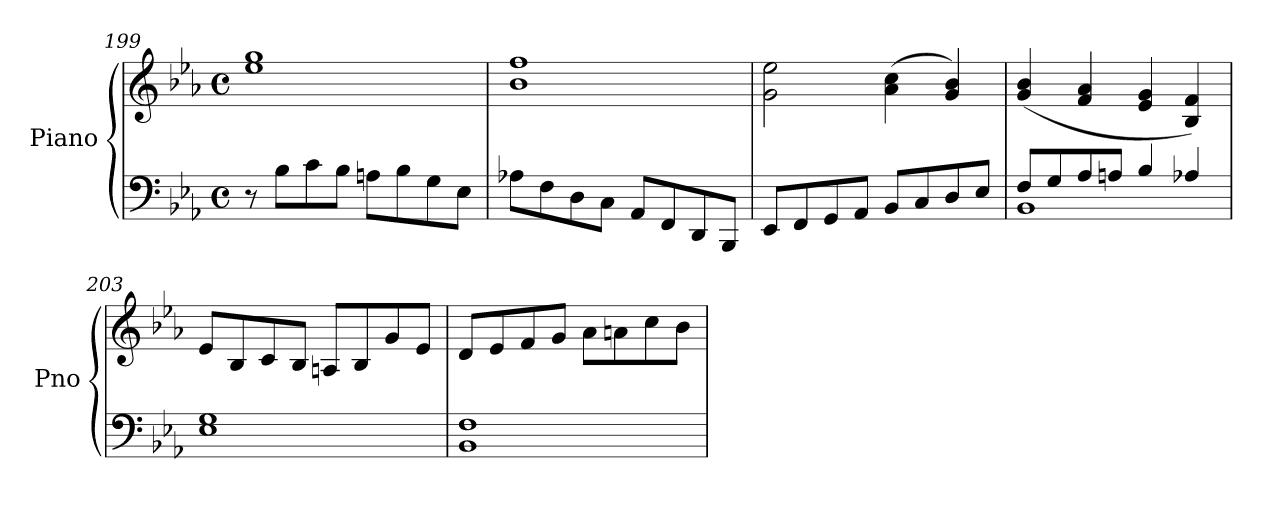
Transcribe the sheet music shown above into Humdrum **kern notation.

**kern	**kern	**dynam
*part1	*part1	*part1
*staff2	*staff1	*staff1/2
*I"Piano	*	*
*I'Pno	*	*
*clefF4	*clefG2	*
*k[b-e-a-]	*k[b-e-a-]	*
*M4/4	*M4/4	*
*met(c)	*met(c)	*
=199	=199	=199
!	!	!LO:DY:b
8r	1ee- 1gg	other-dynamics
8B-\L	.	.
8c\	.	.
8B-\J	.	.
8An\L	.	.
8B-\	.	.
8G\	.	.
8E-\J	.	.
!!LO:LB:g=z
=200	=200	=200
8A-X\L	1b- 1ff	.
8F\	.	.
8D\	.	.
8C\J	.	.
8AA-/L	.	.
8FF/	.	.
8DD/	.	.
8BBB-/J	.	.
!!LO:LB:g=z
=201	=201	=201
8EE-/L	2g\ 2ee-\	.
8FF/	.	.
8GG/	.	.
8AA-/J	.	.
8BB-/L	(>4a-\ 4cc\	.
8C/	.	.
8D/	4g/ 4b-/)	.
8E-/J	.	.
=202	=202	=202
*^	*	*
8F/L	1BB-	(>4g/ 4b-/	.
8G/	.	.	.
8A-/	.	4f/ 4a-/	.
8An/J	.	.	.
4B-/	.	4e-/ 4g/	.
4A-X/	.	4B-/ 4f/)	.
*v	*v	*	*
=203	=203	=203
1E- 1G	8e-/L	.
.	8B-/	.
.	8c/	.
.	8B-/J	.
.	8An/L	.
.	8B-/	.
.	8g/	.
.	8e-/J	.
=204	=204	=204
1BB- 1F	8d/L	.
.	8e-/	.
.	8f/	.
.	8g/J	.
.	8a-\L	.
.	8an\	.
.	8cc\	.
.	8b-\J	.
=	=	=
*-	*-	*-
